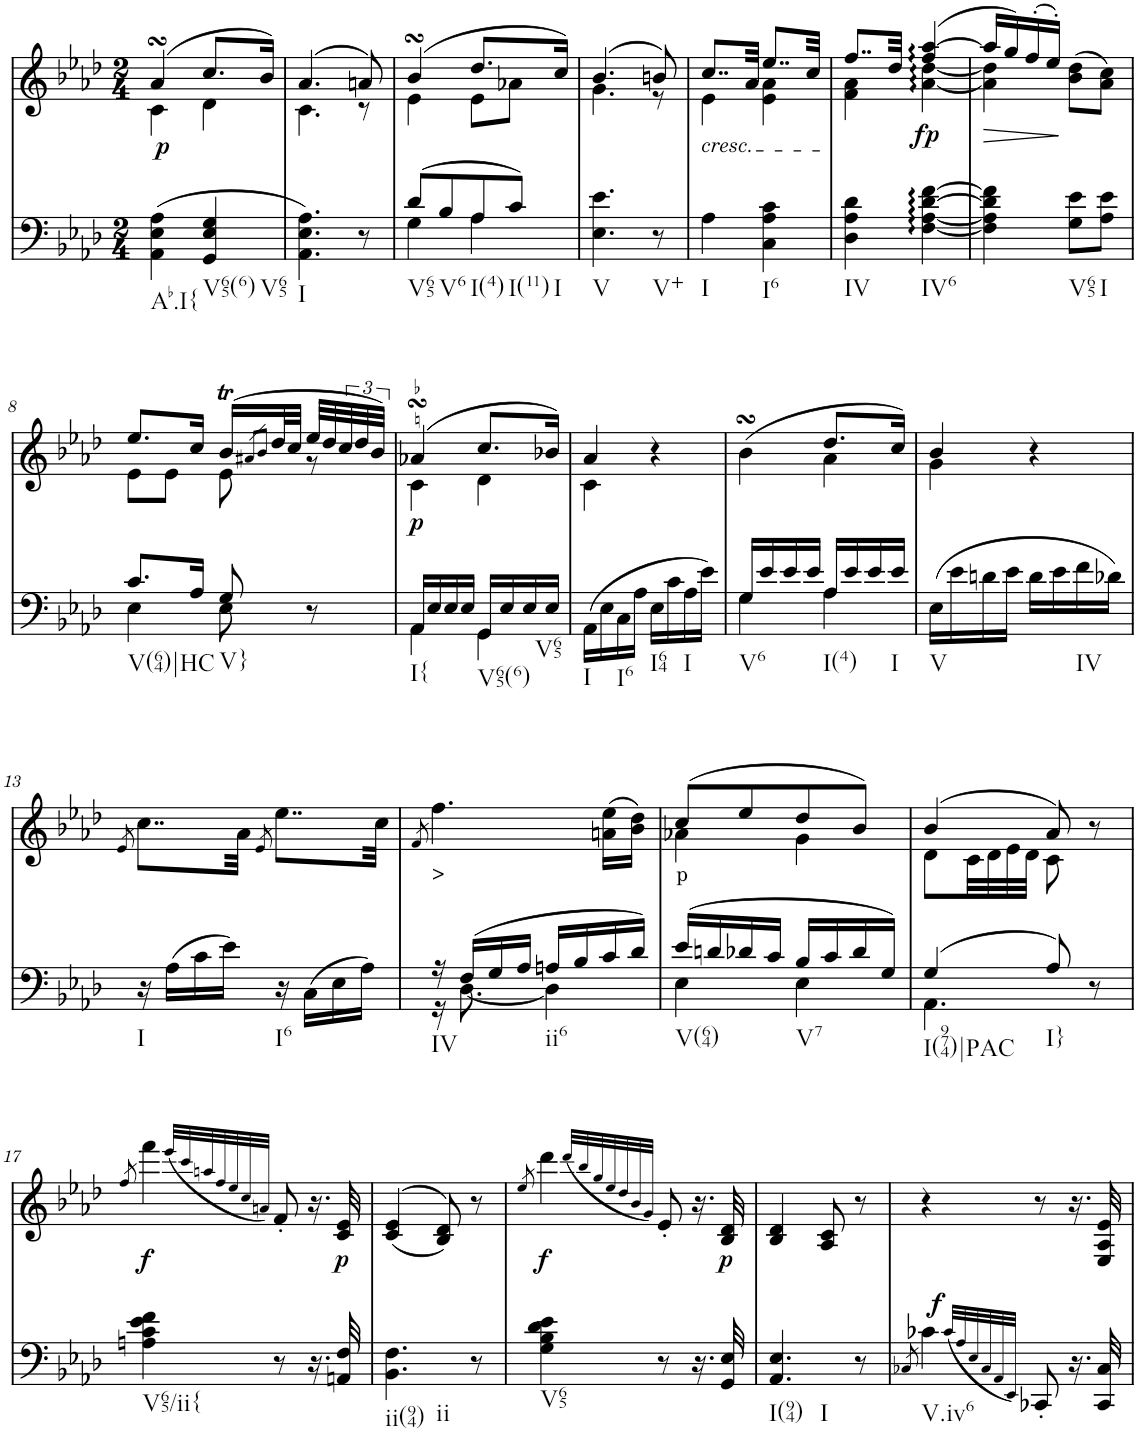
**kern	**dynam	**kern	**text	**dynam
*part2	*part2	*part1	*part1	*part1
*staff2	*staff2	*staff1	*staff1	*staff1
*I"Piano	*	*I"Piano	*	*
*I'Pno	*	*I'Pno	*	*
*clefF4	*	*clefG2	*	*
*k[b-e-a-d-]	*	*k[b-e-a-d-]	*	*
*A-:	*	*A-:	*	*
*M2/4	*	*M2/4	*	*
=1	=1	=1	=1	=1
*	*	*^	*	*
!LO:TX:b:t=Ab.I{	!	!	!	!	!
!	!	!	!	!	!LO:DY:b
(4AA-\ 4E-\ 4A-\	.	(4a-sSSs/	4c\	.	p
!LO:TX:b:t=V65(6)	!	!	!	!	!
!LO:TX:b:t=V65	!	!	!	!	!
4GG/ 4E-/ 4G/	.	8.cc/L	4d-\	.	.
.	.	16b-/Jk)	.	.	.
=2	=2	=2	=2	=2	=2
!LO:TX:b:t=I	!	!	!	!	!
4.AA-\ 4.E-\ 4.A-\)	.	(4.a-/	4.c\	.	.
8r	.	8an/)	8r	.	.
=3	=3	=3	=3	=3	=3
*^	*	*	*	*	*
!LO:TX:b:t=V65	!	!	!	!	!	!
(8d-/L	4G\	.	(4b-sSSS/	4e-\	.	.
!LO:TX:b:t=V6	!	!	!	!	!	!
8B-/	.	.	.	.	.	.
!LO:TX:b:t=I(4)	!	!	!	!	!	!
8A-/	4A-\	.	8.dd-/L	8e-\L	.	.
!LO:TX:b:t=I(11)	!	!	!	!	!	!
!LO:TX:b:t=I	!	!	!	!	!	!
8c/J)	.	.	.	8a-X\J	.	.
.	.	.	16cc/Jk)	.	.	.
*v	*v	*	*	*	*	*
=4	=4	=4	=4	=4	=4
!LO:TX:b:t=V	!	!	!	!	!
4.E-\ 4.e-\	.	(4.b-/	4.g\	.	.
!LO:TX:b:t=V+	!	!	!	!	!
8r	.	8bn/)	8r	.	.
=5	=5	=5	=5	=5	=5
!	!	!LO:TX:b:i:t=cresc.	!	!	!
!LO:TX:b:t=I	!	!	!	!	!
4A-\	.	8..cc/L	4e-\	.	.
.	.	32a-/Jkk	.	.	.
!LO:TX:b:t=I6	!	!	!	!	!
4C\ 4A-\ 4c\	.	8..ee-/L	4e-\ 4a-\	.	.
.	.	32cc/Jkk	.	.	.
=6	=6	=6	=6	=6	=6
!LO:TX:b:t=IV	!	!	!	!	!
4D-\ 4A-\ 4d-\	.	8..ff/L	4f\ 4a-\	.	.
.	.	32dd-/Jkk	.	.	.
!LO:TX:b:t=IV6	!	!	!	!	!
!	!	!	!	!	!LO:DY:b
[4F\ [4A-\ [4d-\ [4f\	.	(4ff/ [4aa-/	[4a-\: [4dd-\:	.	fp
=7	=7	=7	=7	=7	=7
!	!	!	!	!	!LO:HP:b
4F\] 4A-\] 4d-\] 4f\]	.	16aa-/LL]	4a-\] 4dd-\]	.	>
.	.	16gg/)	.	.	.
.	.	(16ff'/	.	.	.
.	.	16ee-'/JJ)	.	.	.
!LO:TX:b:t=V65	!	!	!	!	!
8G\ 8e-\L	.	(8b-\ 8dd-\L	4ryy	.	]
!LO:TX:b:t=I	!	!	!	!	!
8A-\ 8e-\J	.	8a-\ 8cc\J)	.	.	.
!!LO:LB:g=z	!!
=8	=8	=8	=8	=8	=8
*^	*	*	*	*	*
!LO:TX:b:t=V(64)|HC	!	!	!	!	!	!
8.c/L	4E-\	.	8.ee-/L	8e-\L	.	.
.	.	.	.	8e-\J	.	.
16A-/Jk	.	.	16cc/Jk	.	.	.
!LO:TX:b:t=V}	!	!	!	!	!	!
8G/	8E-\	.	(16b-T/LL	8e-\	.	.
.	.	.	8qa#X/L	.	.	.
.	.	.	8qb-/J	.	.	.
.	.	.	32dd-/L	.	.	.
.	.	.	32cc/JJJ	.	.	.
8r	8ryy	.	32ee-/LLL	8r	.	.
.	.	.	32dd-/	.	.	.
.	.	.	48cc/	.	.	.
.	.	.	48dd-/	.	.	.
.	.	.	48b-/JJJ)	.	.	.
=9	=9	=9	=9	=9	=9	=9
!LO:TX:b:t=I{	!	!	!	!	!	!
!	!	!	!LO:TURN:uacc=-	!	!	!LO:DY:b
16AA-/LL	4AA-\	.	(4a-XsSSs/	4c\	.	p
16E-/	.	.	.	.	.	.
16E-/	.	.	.	.	.	.
16E-/JJ	.	.	.	.	.	.
!LO:TX:b:t=V65(6)	!	!	!	!	!	!
16GG/LL	4GG\	.	8.cc/L	4d-\	.	.
16E-/	.	.	.	.	.	.
16E-/	.	.	.	.	.	.
!LO:TX:b:t=V65	!	!	!	!	!	!
16E-/JJ	.	.	16b-X/Jk)	.	.	.
*v	*v	*	*	*	*	*
=10	=10	=10	=10	=10	=10
!LO:TX:b:t=I	!	!	!	!	!
(16AA-\LL	.	4a-/	4c\	.	.
16E-\	.	.	.	.	.
!LO:TX:b:t=I6	!	!	!	!	!
16C\	.	.	.	.	.
16A-\JJ	.	.	.	.	.
!LO:TX:b:t=I64	!	!	!	!	!
16E-\LL	.	4r	4ryy	.	.
16c\	.	.	.	.	.
!LO:TX:b:t=I	!	!	!	!	!
16A-\	.	.	.	.	.
16e-\JJ)	.	.	.	.	.
=11	=11	=11	=11	=11	=11
*^	*	*	*	*	*
!LO:TX:b:t=V6	!	!	!	!	!	!
16G/LL	4G\	.	(4b-sSSS\	4ryy	.	.
16e-/	.	.	.	.	.	.
16e-/	.	.	.	.	.	.
16e-/JJ	.	.	.	.	.	.
!LO:TX:b:t=I(4)	!	!	!	!	!	!
16A-/LL	4A-\	.	8.dd-/L	4a-\	.	.
16e-/	.	.	.	.	.	.
16e-/	.	.	.	.	.	.
!LO:TX:b:t=I	!	!	!	!	!	!
16e-/JJ	.	.	16cc/Jk)	.	.	.
*v	*v	*	*	*	*	*
=12	=12	=12	=12	=12	=12
!LO:TX:b:t=V	!	!	!	!	!
(16E-\LL	.	4b-/	4g\	.	.
16e-\	.	.	.	.	.
16dn\	.	.	.	.	.
16e-\JJ	.	.	.	.	.
16d\LL	.	4r	4ryy	.	.
16e-\	.	.	.	.	.
!LO:TX:b:t=IV	!	!	!	!	!
16f\	.	.	.	.	.
16d-X\JJ)	.	.	.	.	.
*	*	*v	*v	*	*
!!LO:LB:g=z
=13	=13	=13	=13	=13
.	.	8qe-/	.	.
!LO:TX:b:t=I	!	!	!	!
16r	.	8..cc\L	.	.
(16A-\LL	.	.	.	.
16c\	.	.	.	.
16e-\JJ)	.	.	.	.
.	.	32a-\Jkk	.	.
.	.	8qe-/	.	.
!LO:TX:b:t=I6	!	!	!	!
16r	.	8..ee-\L	.	.
(16C\LL	.	.	.	.
16E-\	.	.	.	.
16A-\JJ)	.	.	.	.
.	.	32cc\Jkk	.	.
=14	=14	=14	=14	=14
.	.	8qf/	.	.
*^	*	*	*	*
!LO:TX:b:t=IV	!	!	!	!	!
!	!	!	!	!LO:LY:b	!
16r	16r	.	4.ff\	>	.
(16F/LL	[8.D-\	.	.	.	.
16G/	.	.	.	.	.
16A-/JJ	.	.	.	.	.
!LO:TX:b:t=ii6	!	!	!	!	!
16An/LL	4D-\]	.	.	.	.
16B-/	.	.	.	.	.
16c/	.	.	(16an\ 16ee-\LL	.	.
16d-/JJ)	.	.	16b-\ 16dd-\JJ)	.	.
=15	=15	=15	=15	=15	=15
*	*	*	*^	*	*
!LO:TX:b:t=V(64)	!	!	!	!	!	!
!	!	!	!	!	!LO:LY:b	!
(16e-/LL	4E-\	.	(8cc/L	4a-X\	p	.
16dn/	.	.	.	.	.	.
16d-X/	.	.	8ee-/	.	.	.
16c/JJ	.	.	.	.	.	.
!LO:TX:b:t=V7	!	!	!	!	!	!
16B-/LL	4E-\	.	8dd-/	4g\	.	.
16c/	.	.	.	.	.	.
16d-/	.	.	8b-/J)	.	.	.
16G/JJ)	.	.	.	.	.	.
=16	=16	=16	=16	=16	=16	=16
!LO:TX:b:t=I(974)|PAC	!	!	!	!	!	!
(4G/	4.AA-\	.	(4b-/	8d-\L	.	.
.	.	.	.	32c\LL	.	.
.	.	.	.	32d-\	.	.
.	.	.	.	32e-\	.	.
.	.	.	.	32d-\JJJ	.	.
!LO:TX:b:t=I}	!	!	!	!	!	!
8A-/)	.	.	8a-/)	8c\	.	.
8r	8ryy	.	8r	8ryy	.	.
*v	*v	*	*	*	*	*
*	*	*v	*v	*	*
!!LO:LB:g=z
=17	=17	=17	=17	=17
.	.	8qff/	.	.
!LO:TX:b:t=V65/ii{	!	!	!	!
!	!	!	!	!LO:DY:b
4An\ 4c\ 4e-\ 4f\	.	4fff\	.	f
.	.	(32qeee-/LLL	.	.
.	.	32qccc/	.	.
.	.	32qaan/	.	.
.	.	32qff/	.	.
.	.	32qee-/	.	.
.	.	32qcc/	.	.
.	.	32qan/JJJ)	.	.
8r	.	8f'/	.	.
16.r	.	16.r	.	.
!	!	!	!	!LO:DY:b
32AAn/ 32F/	.	32c/ 32e-/	.	p
=18	=18	=18	=18	=18
!LO:TX:b:t=ii(94)	!	!	!	!
!LO:TX:b:t=ii	!	!	!	!
4.BB-\ 4.F\	.	(>(4c/ 4e-/	.	.
.	.	8B-/ 8d-/))	.	.
8r	.	8r	.	.
=19	=19	=19	=19	=19
.	.	8qee-/	.	.
!LO:TX:b:t=V65	!	!	!	!
!	!	!	!	!LO:DY:b
4G\ 4B-\ 4d-\ 4e-\	.	4ddd-\	.	f
.	.	(32qddd-/LLL	.	.
.	.	32qbb-/	.	.
.	.	32qgg/	.	.
.	.	32qee-/	.	.
.	.	32qdd-/	.	.
.	.	32qb-/	.	.
.	.	32qg/JJJ)	.	.
8r	.	8e-'/	.	.
16.r	.	16.r	.	.
!	!	!	!	!LO:DY:b
32GG/ 32E-/	.	32B-/ 32d-/	.	p
=20	=20	=20	=20	=20
!LO:TX:b:t=I(94)	!	!	!	!
!LO:TX:b:t=I	!	!	!	!
4.AA-/ 4.E-/	.	4B-/ 4d-/	.	.
.	.	8A-/ 8c/	.	.
8r	.	8r	.	.
=21	=21	=21	=21	=21
8qC-X/	.	.	.	.
!LO:TX:b:t=V.iv6	!	!	!	!
!	!LO:DY:a	!	!	!
4c-X\	f	4r	.	.
(32qc-/LLL	.	.	.	.
32qA-/	.	.	.	.
32qE-/	.	.	.	.
32qC-/	.	.	.	.
32qAA-/	.	.	.	.
32qEE-/JJJ)	.	.	.	.
8CC-X'/	.	8r	.	.
16.r	.	16.r	.	.
32CC-/ 32C-/	.	32E-/ 32A-/ 32e-/	.	.
=	=	=	=	=
*-	*-	*-	*-	*-
